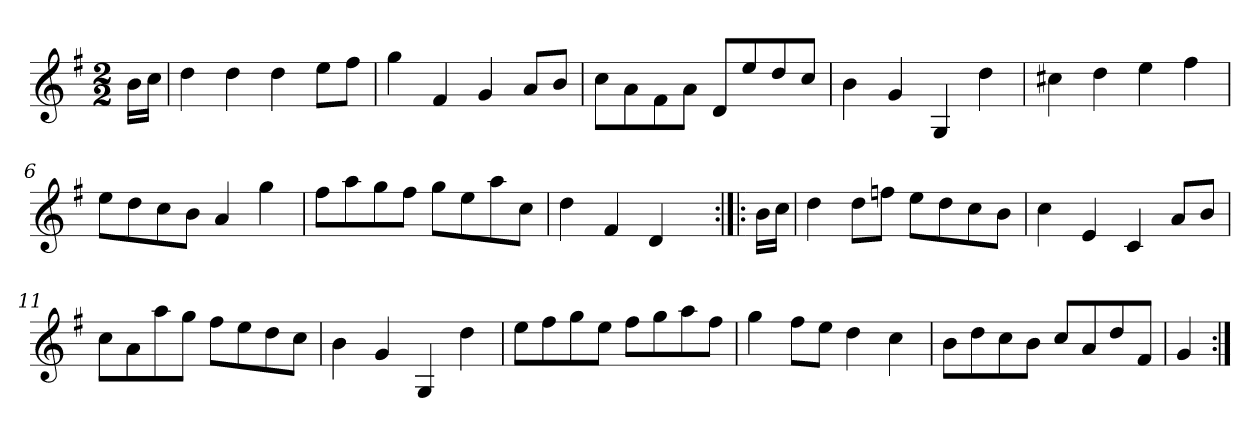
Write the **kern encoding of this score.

**kern
*part1
*staff1
*clefG2
*k[f#]
*G:
*M2/2
*MM120
=
16b\LL
16cc\JJ
=1
4dd
4dd
4dd
8ee\L
8ff#\J
=2
4gg
4f#
4g
8a/L
8b/J
=3
8cc\L
8a\
8f#\
8a\J
8d/L
8ee/
8dd/
8cc/J
=4
4b
4g
4G
4dd
=5
4cc#X
4dd
4ee
4ff#
=6
8ee\L
8dd\
8cc\
8b\J
4a
4gg
=7
8ff#\L
8aa\
8gg\
8ff#\J
8gg\L
8ee\
8aa\
8cc\J
=8
4dd
4f#
4d
8ryy
=:|!|:
16b\LL
16cc\JJ
=9
4dd
8dd\L
8ffn\J
8ee\L
8dd\
8cc\
8b\J
=10
4cc
4e
4c
8a/L
8b/J
=11
8cc\L
8a\
8aa\
8gg\J
8ff#\L
8ee\
8dd\
8cc\J
=12
4b
4g
4G
4dd
=13
8ee\L
8ff#\
8gg\
8ee\J
8ff#\L
8gg\
8aa\
8ff#\J
=14
4gg
8ff#\L
8ee\J
4dd
4cc
=15
8b\L
8dd\
8cc\
8b\J
8cc/L
8a/
8dd/
8f#/J
=16
4g
=:|!
*-
